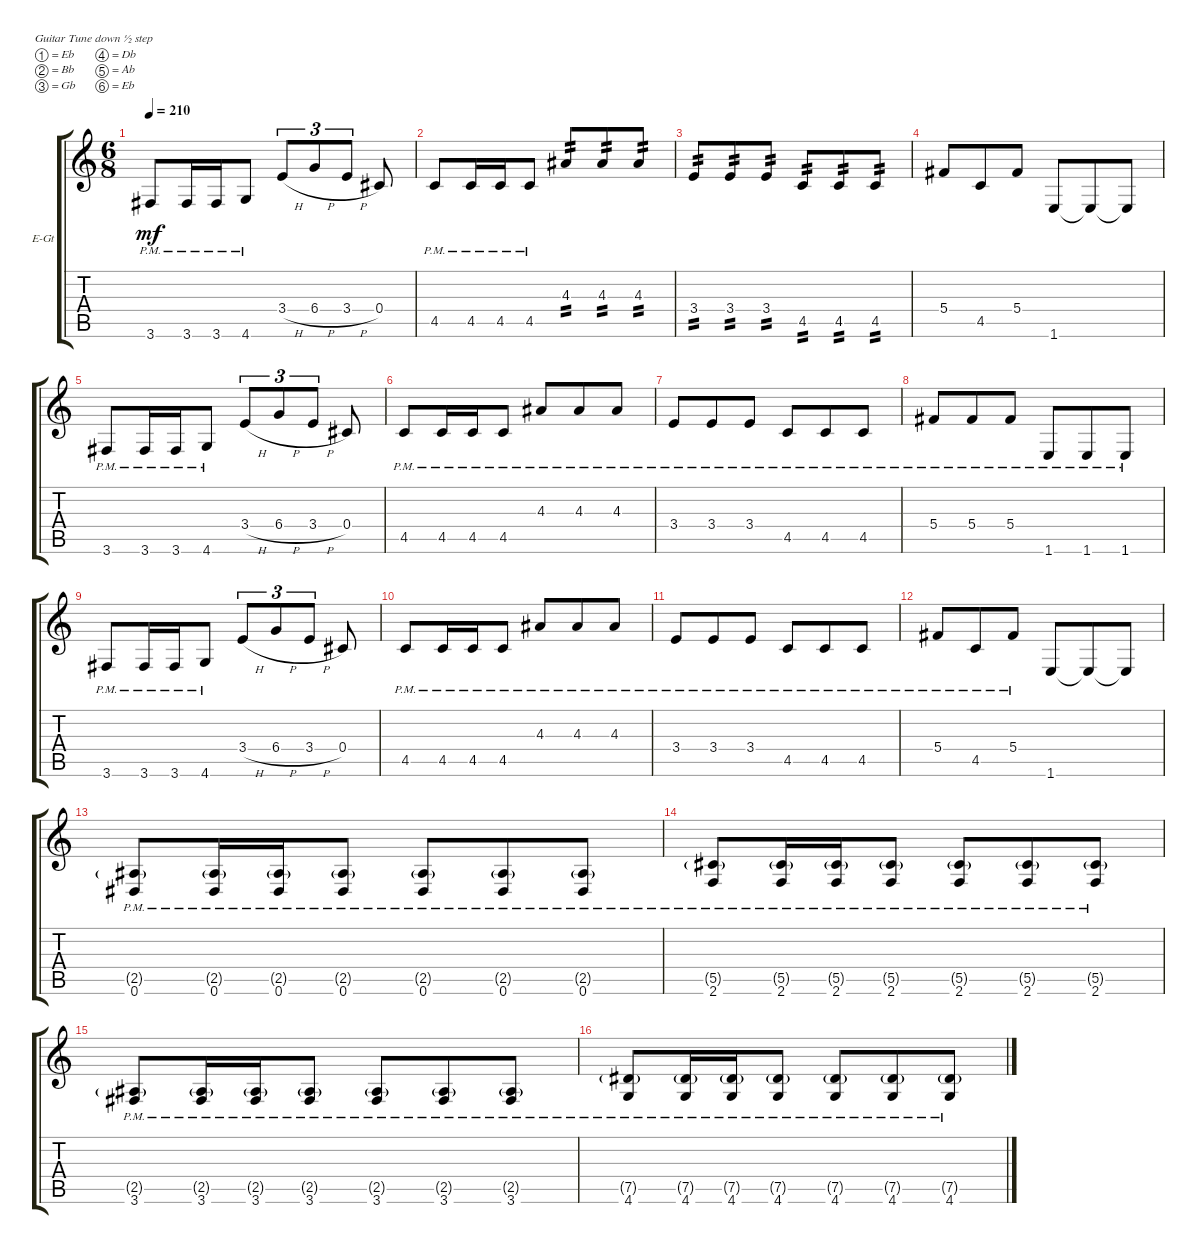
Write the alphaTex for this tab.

\bracketExtendMode groupsimilarinstruments
\firstSystemTrackNameOrientation horizontal
\otherSystemsTrackNameOrientation horizontal
\track ("right" "E-Gt") {instrument distortionguitar}
\staff {score tabs}
\tuning (Eb4 Bb3 Gb3 Db3 Ab2 Eb2)
\ts (6 8)
\tempo 210
\clef g2
\ks c
3.6{pm}.8{dy mf} 3.6{pm}.16 3.6{pm}.16 4.6{pm}.8 3.4{h}.8{tu (3 2)} 6.4{h}.8{tu (3 2)} 3.4{h}.8{tu (3 2)} 0.4.8 |
4.5{pm}.8 4.5{pm}.16 4.5{pm}.16 4.5{pm}.8 4.3.8{tp 2} 4.3.8{tp 2} 4.3.8{tp 2} |
3.4.8{tp 2} 3.4.8{tp 2} 3.4.8{tp 2} 4.5.8{tp 2} 4.5.8{tp 2} 4.5.8{tp 2} |
5.4.8 4.5.8 5.4.8 1.6.8 1.6{t}.8 1.6{t}.8 |
3.6{pm}.8 3.6{pm}.16 3.6{pm}.16 4.6{pm}.8 3.4{h}.8{tu (3 2)} 6.4{h}.8{tu (3 2)} 3.4{h}.8{tu (3 2)} 0.4.8 |
4.5{pm}.8 4.5{pm}.16 4.5{pm}.16 4.5{pm}.8 4.3{pm}.8 4.3{pm}.8 4.3{pm}.8 |
3.4{pm}.8 3.4{pm}.8 3.4{pm}.8 4.5{pm}.8 4.5{pm}.8 4.5{pm}.8 |
5.4{pm}.8 5.4{pm}.8 5.4{pm}.8 1.6{pm}.8 1.6{pm}.8 1.6{pm}.8 |
3.6{pm}.8 3.6{pm}.16 3.6{pm}.16 4.6{pm}.8 3.4{h}.8{tu (3 2)} 6.4{h}.8{tu (3 2)} 3.4{h}.8{tu (3 2)} 0.4.8 |
4.5{pm}.8 4.5{pm}.16 4.5{pm}.16 4.5{pm}.8 4.3{pm}.8 4.3{pm}.8 4.3{pm}.8 |
3.4{pm}.8 3.4{pm}.8 3.4{pm}.8 4.5{pm}.8 4.5{pm}.8 4.5{pm}.8 |
5.4{pm}.8 4.5{pm}.8 5.4{pm}.8 1.6.8 1.6{t}.8 1.6{t}.8 |
(0.6{pm} 2.5{g pm}).8 (0.6{pm} 2.5{g}).16 (0.6{pm} 2.5{g pm}).16 (0.6{pm} 2.5{g pm}).8 (0.6{pm} 2.5{g pm}).8 (0.6{pm} 2.5{g pm}).8 (0.6{pm} 2.5{g pm}).8 |
(2.6{pm} 5.5{g pm}).8 (2.6{pm} 5.5{g pm}).16 (2.6{pm} 5.5{g pm}).16 (2.6{pm} 5.5{g pm}).8 (2.6{pm} 5.5{g pm}).8 (2.6{pm} 5.5{g pm}).8 (2.6{pm} 5.5{g pm}).8 |
(3.6{pm} 2.5{g pm}).8 (3.6{pm} 2.5{g pm}).16 (3.6{pm} 2.5{g pm}).16 (3.6{pm} 2.5{g pm}).8 (3.6{pm} 2.5{g pm}).8 (3.6{pm} 2.5{g pm}).8 (3.6{pm} 2.5{g pm}).8 |
(4.6{pm} 7.5{g pm}).8 (4.6{pm} 7.5{g pm}).16 (4.6{pm} 7.5{g pm}).16 (4.6{pm} 7.5{g pm}).8 (4.6{pm} 7.5{g pm}).8 (4.6{pm} 7.5{g pm}).8 (4.6{pm} 7.5{g pm}).8
